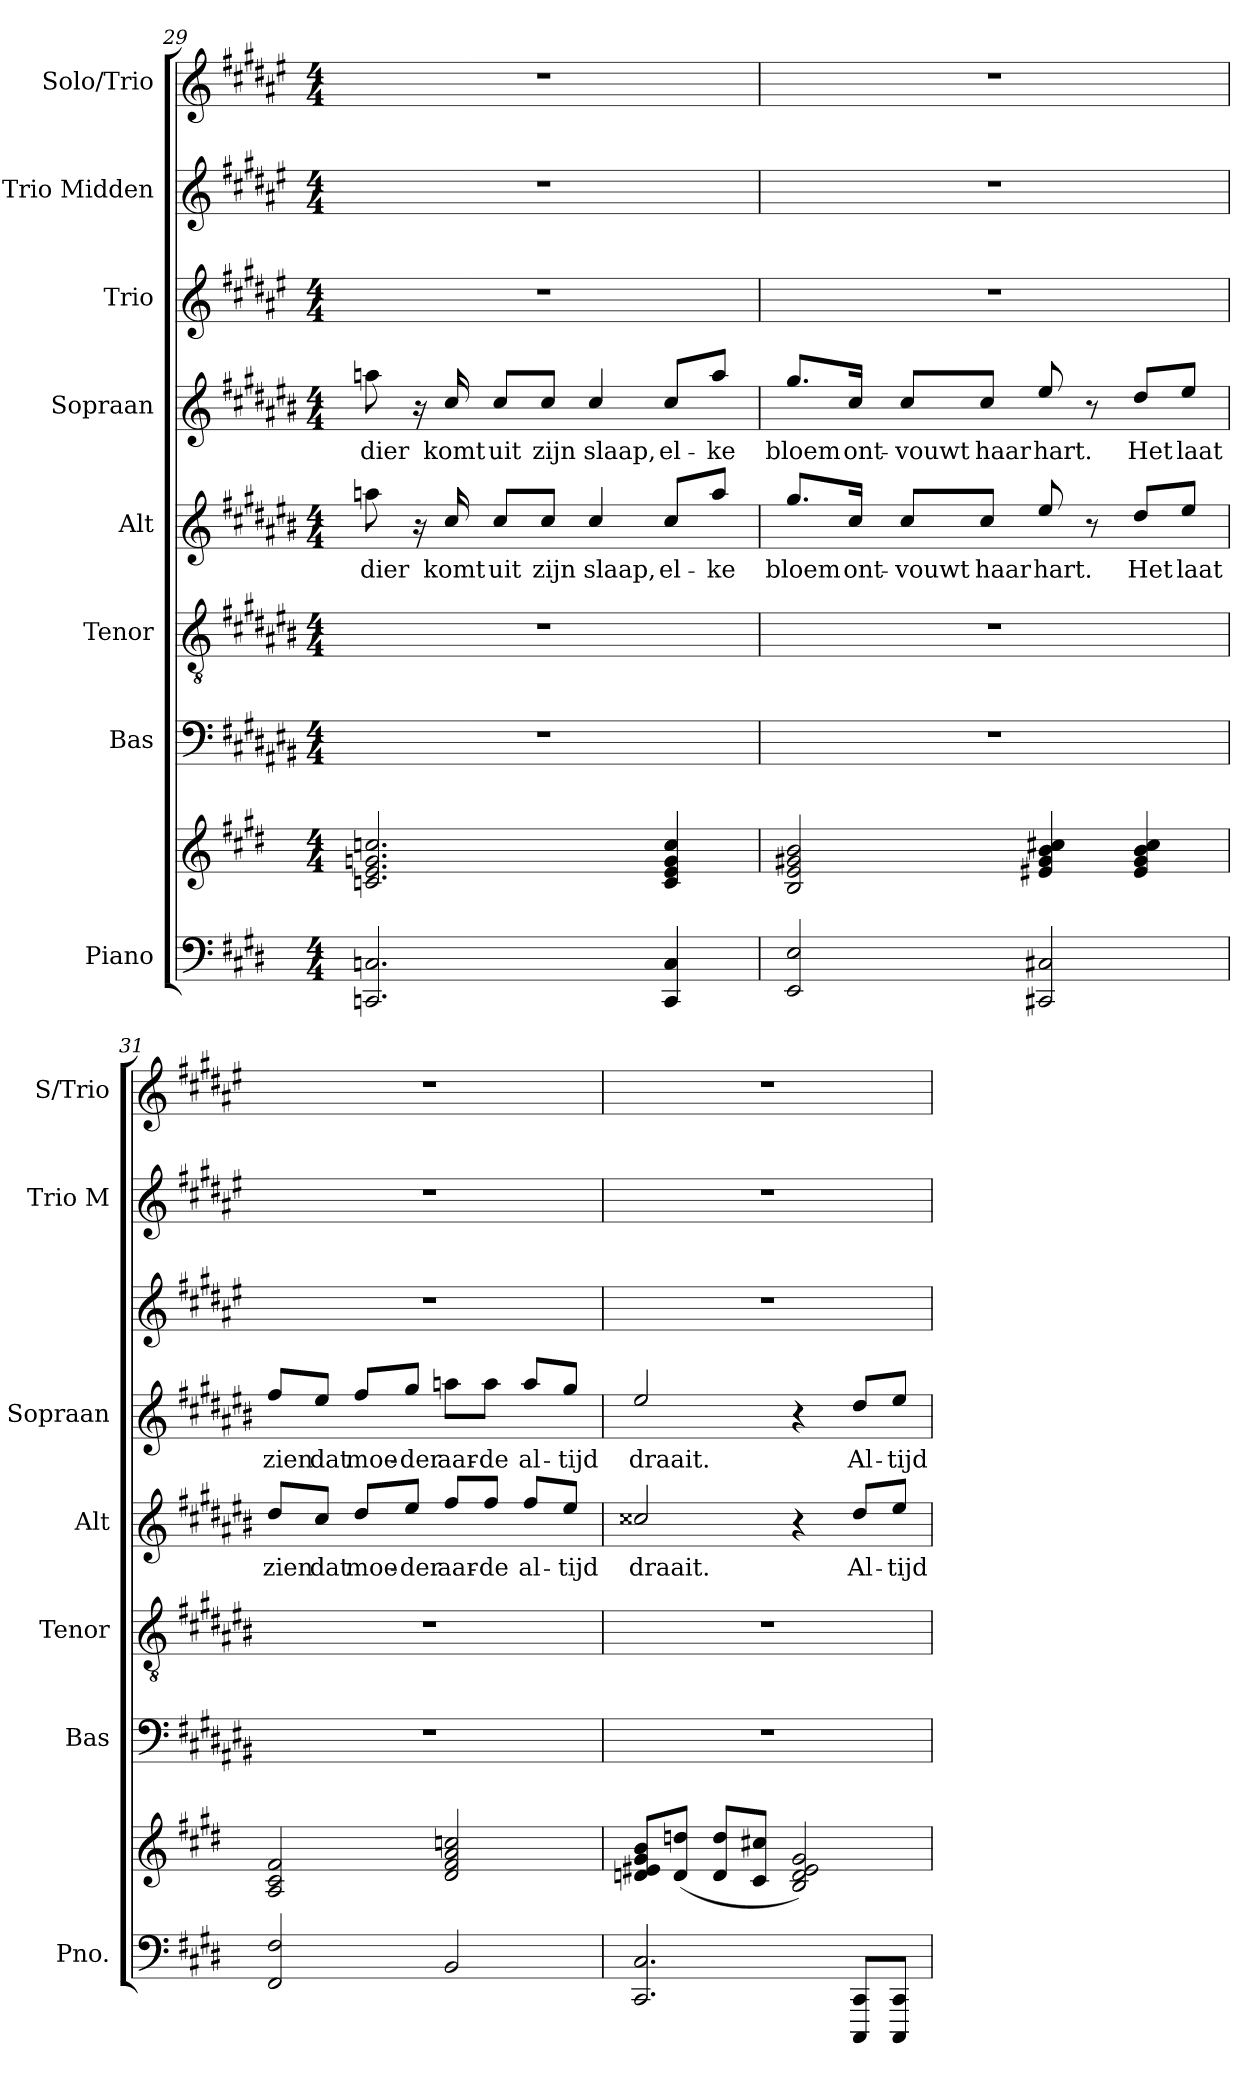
**kern	**kern	**kern	**kern	**kern	**text	**kern	**text	**kern	**kern	**kern
*part8	*part8	*part7	*part6	*part5	*part5	*part4	*part4	*part3	*part2	*part1
*staff9	*staff8	*staff7	*staff6	*staff5	*staff5	*staff4	*staff4	*staff3	*staff2	*staff1
*I"Piano	*	*I"Bas	*I"Tenor	*I"Alt	*	*I"Sopraan	*	*I"Trio	*I"Trio Midden	*I"Solo/Trio
*I'Pno.	*	*I'Bas	*I'Tenor	*I'Alt	*	*I'Sopraan	*	*	*I'Trio M	*I'S/Trio
*clefF4	*clefG2	*clefF4	*clefGv2	*clefG2	*	*clefG2	*	*clefG2	*clefG2	*clefG2
*	*	*ITrd5c9	*ITrd5c9	*ITrd5c9	*	*ITrd5c9	*	*ITrd1c2	*ITrd1c2	*ITrd1c2
*k[f#c#g#d#]	*k[f#c#g#d#]	*k[f#c#g#d#]	*k[f#c#g#d#]	*k[f#c#g#d#]	*	*k[f#c#g#d#]	*	*k[f#c#g#d#]	*k[f#c#g#d#]	*k[f#c#g#d#]
*M4/4	*M4/4	*M4/4	*M4/4	*M4/4	*	*M4/4	*	*M4/4	*M4/4	*M4/4
=29	=29	=29	=29	=29	=29	=29	=29	=29	=29	=29
!	!	!	!	!	!LO:LY:b	!	!LO:LY:b	!	!	!
2.CCn/ 2.Cn/	2.cn/ 2.e/ 2.gn/ 2.ccn/	1r	1r	8ccn\	dier	8ccn\	dier	1r	1r	1r
.	.	.	.	16r	.	16r	.	.	.	.
!	!	!	!	!	!LO:LY:b	!	!LO:LY:b	!	!	!
.	.	.	.	16e/	komt	16e/	komt	.	.	.
!	!	!	!	!	!LO:LY:b	!	!LO:LY:b	!	!	!
.	.	.	.	8e/L	uit	8e/L	uit	.	.	.
!	!	!	!	!	!LO:LY:b	!	!LO:LY:b	!	!	!
.	.	.	.	8e/J	zijn	8e/J	zijn	.	.	.
!	!	!	!	!	!LO:LY:b	!	!LO:LY:b	!	!	!
.	.	.	.	4e/	slaap,	4e/	slaap,	.	.	.
!	!	!	!	!	!LO:LY:b	!	!LO:LY:b	!	!	!
4CC/ 4C/	4c/ 4e/ 4g/ 4cc/	.	.	8e/L	el-	8e/L	el-	.	.	.
!	!	!	!	!	!LO:LY:b	!	!LO:LY:b	!	!	!
.	.	.	.	8cc/J	-ke	8cc/J	-ke	.	.	.
!!LO:LB:g=z
=30	=30	=30	=30	=30	=30	=30	=30	=30	=30	=30
!	!	!	!	!	!LO:LY:b	!	!LO:LY:b	!	!	!
2EE/ 2E/	2B/ 2e/ 2g#X/ 2b/	1r	1r	8.b/L	bloem	8.b/L	bloem	1r	1r	1r
!	!	!	!	!	!LO:LY:b	!	!LO:LY:b	!	!	!
.	.	.	.	16e/Jk	ont-	16e/Jk	ont-	.	.	.
!	!	!	!	!	!LO:LY:b	!	!LO:LY:b	!	!	!
.	.	.	.	8e/L	-vouwt	8e/L	-vouwt	.	.	.
!	!	!	!	!	!LO:LY:b	!	!LO:LY:b	!	!	!
.	.	.	.	8e/J	haar	8e/J	haar	.	.	.
!	!	!	!	!	!LO:LY:b	!	!LO:LY:b	!	!	!
2CC#X/ 2C#X/	4e#X/ 4g#/ 4b/ 4cc#X/	.	.	8g#/	hart.	8g#/	hart.	.	.	.
.	.	.	.	8r	.	8r	.	.	.	.
!	!	!	!	!	!LO:LY:b	!	!LO:LY:b	!	!	!
.	4e#/ 4g#/ 4b/ 4cc#/	.	.	8f#/L	Het	8f#/L	Het	.	.	.
!	!	!	!	!	!LO:LY:b	!	!LO:LY:b	!	!	!
.	.	.	.	8g#/J	laat	8g#/J	laat	.	.	.
=31	=31	=31	=31	=31	=31	=31	=31	=31	=31	=31
!	!	!	!	!	!LO:LY:b	!	!LO:LY:b	!	!	!
2FF#/ 2F#/	2A/ 2c#/ 2f#/	1r	1r	8f#/L	zien	8a/L	zien	1r	1r	1r
!	!	!	!	!	!LO:LY:b	!	!LO:LY:b	!	!	!
.	.	.	.	8e/J	dat	8g#/J	dat	.	.	.
!	!	!	!	!	!LO:LY:b	!	!LO:LY:b	!	!	!
.	.	.	.	8f#/L	moe-	8a/L	moe-	.	.	.
!	!	!	!	!	!LO:LY:b	!	!LO:LY:b	!	!	!
.	.	.	.	8g#/J	-der	8b/J	-der	.	.	.
!	!	!	!	!	!LO:LY:b	!	!LO:LY:b	!	!	!
2BB/	2d#/ 2f#/ 2a/ 2ccn/	.	.	8a/L	aar-	8ccn\L	aar-	.	.	.
!	!	!	!	!	!LO:LY:b	!	!LO:LY:b	!	!	!
.	.	.	.	8a/J	-de	8cc\J	-de	.	.	.
!	!	!	!	!	!LO:LY:b	!	!LO:LY:b	!	!	!
.	.	.	.	8a/L	al-	8cc/L	al-	.	.	.
!	!	!	!	!	!LO:LY:b	!	!LO:LY:b	!	!	!
.	.	.	.	8g#/J	-tijd	8b/J	-tijd	.	.	.
=32	=32	=32	=32	=32	=32	=32	=32	=32	=32	=32
!	!	!	!	!	!LO:LY:b	!	!LO:LY:b	!	!	!
2.CC#/ 2.C#/	8dn/ 8e#X/ 8g#/ 8b/L	1r	1r	2e#X/	draait.	2g#/	draait.	1r	1r	1r
.	(<8d/ 8ddn/J	.	.	.	.	.	.	.	.	.
.	8d/ 8dd/L	.	.	.	.	.	.	.	.	.
.	8c#/ 8cc#X/J	.	.	.	.	.	.	.	.	.
.	2B/ 2d/ 2e#/ 2g#/)	.	.	4r	.	4r	.	.	.	.
!	!	!	!	!	!LO:LY:b	!	!LO:LY:b	!	!	!
8CCC#/ 8CC#/L	.	.	.	8f#/L	Al-	8f#/L	Al-	.	.	.
!	!	!	!	!	!LO:LY:b	!	!LO:LY:b	!	!	!
8CCC#/ 8CC#/J	.	.	.	8g#/J	-tijd	8g#/J	-tijd	.	.	.
=	=	=	=	=	=	=	=	=	=	=
*-	*-	*-	*-	*-	*-	*-	*-	*-	*-	*-
